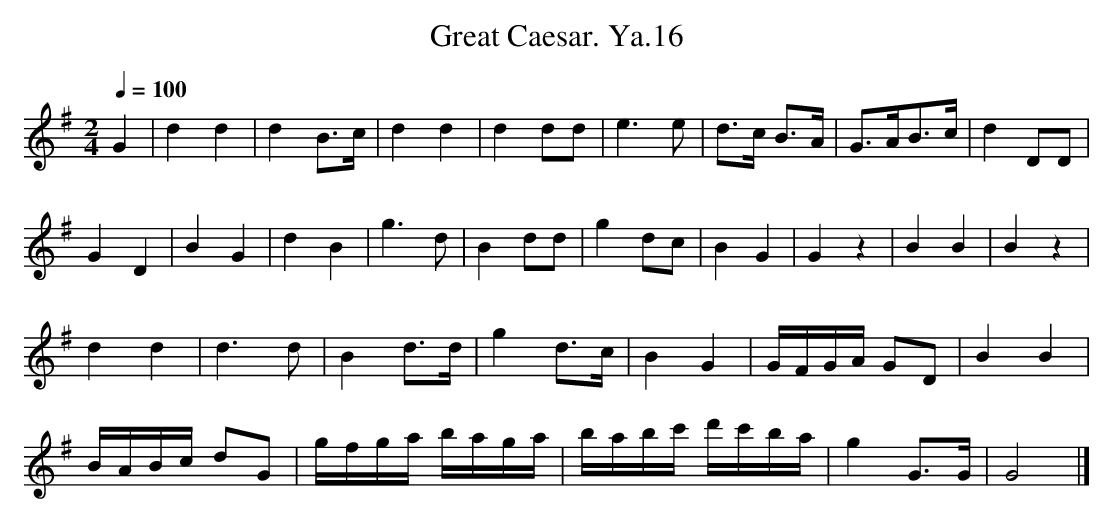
X:1
T:Great Caesar. Ya.16
L:1/8
M:2/4
Q:1/4=100
K:G
G2|d2d2|d2 B>c|d2d2|d2dd|e3e|d>c B>A|G>AB>c|d2DD|
G2D2|B2G2|d2B2|g3d|B2dd|g2dc|B2G2|G2z2|B2B2|B2z2|
d2d2|d3d|B2d>d|g2d>c|B2G2|G/F/G/A/ GD|B2B2|
B/A/B/c/ dG|g/f/g/a/ b/a/g/a/ | b/a/b/c'/ d'/c'/b/a/|g2G>G|G4|]
